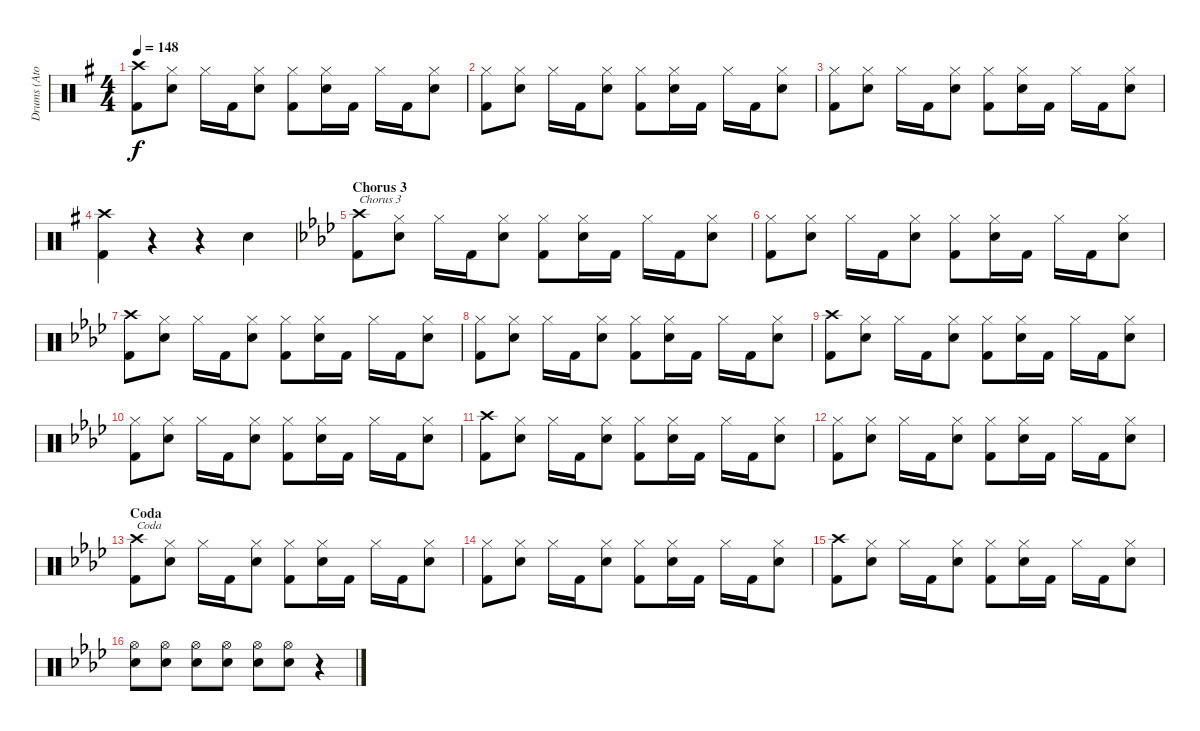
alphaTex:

\track ("Drums (Atom Willard)" "Drums (Ato") {instrument percussion}
\staff {score}
\articulation defaults
\ts (4 4)
\tempo 148
\clef neutral
\ks g
("Crash high (hit)" "Kick (hit) 2").8{dy f} ("Hi-Hat (closed)" "Electric Snare (hit)").8 "Hi-Hat (closed)".16 "Kick (hit) 2".16 ("Hi-Hat (closed)" "Electric Snare (hit)").8 ("Hi-Hat (closed)" "Kick (hit) 2").8 ("Hi-Hat (closed)" "Electric Snare (hit)").16 "Kick (hit) 2".16 "Hi-Hat (closed)".16 "Kick (hit) 2".16 ("Hi-Hat (closed)" "Electric Snare (hit)").8 |
("Hi-Hat (closed)" "Kick (hit) 2").8 ("Hi-Hat (closed)" "Electric Snare (hit)").8 "Hi-Hat (closed)".16 "Kick (hit) 2".16 ("Hi-Hat (closed)" "Electric Snare (hit)").8 ("Hi-Hat (closed)" "Kick (hit) 2").8 ("Hi-Hat (closed)" "Electric Snare (hit)").16 "Kick (hit) 2".16 "Hi-Hat (closed)".16 "Kick (hit) 2".16 ("Hi-Hat (closed)" "Electric Snare (hit)").8 |
("Hi-Hat (closed)" "Kick (hit) 2").8 ("Hi-Hat (closed)" "Electric Snare (hit)").8 "Hi-Hat (closed)".16 "Kick (hit) 2".16 ("Hi-Hat (closed)" "Electric Snare (hit)").8 ("Hi-Hat (closed)" "Kick (hit) 2").8 ("Hi-Hat (closed)" "Electric Snare (hit)").16 "Kick (hit) 2".16 "Hi-Hat (closed)".16 "Kick (hit) 2".16 ("Hi-Hat (closed)" "Electric Snare (hit)").8 |
("Crash high (hit)" "Kick (hit) 2").4 r.4 r.4 "Electric Snare (hit)".4 |
\section ("" "Chorus 3")
\ks ab
("Crash high (hit)" "Kick (hit) 2").8{txt "Chorus 3"} ("Hi-Hat (closed)" "Electric Snare (hit)").8 "Hi-Hat (closed)".16 "Kick (hit) 2".16 ("Hi-Hat (closed)" "Electric Snare (hit)").8 ("Hi-Hat (closed)" "Kick (hit) 2").8 ("Hi-Hat (closed)" "Electric Snare (hit)").16 "Kick (hit) 2".16 "Hi-Hat (closed)".16 "Kick (hit) 2".16 ("Hi-Hat (closed)" "Electric Snare (hit)").8 |
("Hi-Hat (closed)" "Kick (hit) 2").8 ("Hi-Hat (closed)" "Electric Snare (hit)").8 "Hi-Hat (closed)".16 "Kick (hit) 2".16 ("Hi-Hat (closed)" "Electric Snare (hit)").8 ("Hi-Hat (closed)" "Kick (hit) 2").8 ("Hi-Hat (closed)" "Electric Snare (hit)").16 "Kick (hit) 2".16 "Hi-Hat (closed)".16 "Kick (hit) 2".16 ("Hi-Hat (closed)" "Electric Snare (hit)").8 |
("Crash high (hit)" "Kick (hit) 2").8 ("Hi-Hat (closed)" "Electric Snare (hit)").8 "Hi-Hat (closed)".16 "Kick (hit) 2".16 ("Hi-Hat (closed)" "Electric Snare (hit)").8 ("Hi-Hat (closed)" "Kick (hit) 2").8 ("Hi-Hat (closed)" "Electric Snare (hit)").16 "Kick (hit) 2".16 "Hi-Hat (closed)".16 "Kick (hit) 2".16 ("Hi-Hat (closed)" "Electric Snare (hit)").8 |
("Hi-Hat (closed)" "Kick (hit) 2").8 ("Hi-Hat (closed)" "Electric Snare (hit)").8 "Hi-Hat (closed)".16 "Kick (hit) 2".16 ("Hi-Hat (closed)" "Electric Snare (hit)").8 ("Hi-Hat (closed)" "Kick (hit) 2").8 ("Hi-Hat (closed)" "Electric Snare (hit)").16 "Kick (hit) 2".16 "Hi-Hat (closed)".16 "Kick (hit) 2".16 ("Hi-Hat (closed)" "Electric Snare (hit)").8 |
("Crash high (hit)" "Kick (hit) 2").8 ("Hi-Hat (closed)" "Electric Snare (hit)").8 "Hi-Hat (closed)".16 "Kick (hit) 2".16 ("Hi-Hat (closed)" "Electric Snare (hit)").8 ("Hi-Hat (closed)" "Kick (hit) 2").8 ("Hi-Hat (closed)" "Electric Snare (hit)").16 "Kick (hit) 2".16 "Hi-Hat (closed)".16 "Kick (hit) 2".16 ("Hi-Hat (closed)" "Electric Snare (hit)").8 |
("Hi-Hat (closed)" "Kick (hit) 2").8 ("Hi-Hat (closed)" "Electric Snare (hit)").8 "Hi-Hat (closed)".16 "Kick (hit) 2".16 ("Hi-Hat (closed)" "Electric Snare (hit)").8 ("Hi-Hat (closed)" "Kick (hit) 2").8 ("Hi-Hat (closed)" "Electric Snare (hit)").16 "Kick (hit) 2".16 "Hi-Hat (closed)".16 "Kick (hit) 2".16 ("Hi-Hat (closed)" "Electric Snare (hit)").8 |
("Crash high (hit)" "Kick (hit) 2").8 ("Hi-Hat (closed)" "Electric Snare (hit)").8 "Hi-Hat (closed)".16 "Kick (hit) 2".16 ("Hi-Hat (closed)" "Electric Snare (hit)").8 ("Hi-Hat (closed)" "Kick (hit) 2").8 ("Hi-Hat (closed)" "Electric Snare (hit)").16 "Kick (hit) 2".16 "Hi-Hat (closed)".16 "Kick (hit) 2".16 ("Hi-Hat (closed)" "Electric Snare (hit)").8 |
("Hi-Hat (closed)" "Kick (hit) 2").8 ("Hi-Hat (closed)" "Electric Snare (hit)").8 "Hi-Hat (closed)".16 "Kick (hit) 2".16 ("Hi-Hat (closed)" "Electric Snare (hit)").8 ("Hi-Hat (closed)" "Kick (hit) 2").8 ("Hi-Hat (closed)" "Electric Snare (hit)").16 "Kick (hit) 2".16 "Hi-Hat (closed)".16 "Kick (hit) 2".16 ("Hi-Hat (closed)" "Electric Snare (hit)").8 |
\section ("" "Coda")
("Crash high (hit)" "Kick (hit) 2").8{txt "Coda"} ("Hi-Hat (closed)" "Electric Snare (hit)").8 "Hi-Hat (closed)".16 "Kick (hit) 2".16 ("Hi-Hat (closed)" "Electric Snare (hit)").8 ("Hi-Hat (closed)" "Kick (hit) 2").8 ("Hi-Hat (closed)" "Electric Snare (hit)").16 "Kick (hit) 2".16 "Hi-Hat (closed)".16 "Kick (hit) 2".16 ("Hi-Hat (closed)" "Electric Snare (hit)").8 |
("Hi-Hat (closed)" "Kick (hit) 2").8 ("Hi-Hat (closed)" "Electric Snare (hit)").8 "Hi-Hat (closed)".16 "Kick (hit) 2".16 ("Hi-Hat (closed)" "Electric Snare (hit)").8 ("Hi-Hat (closed)" "Kick (hit) 2").8 ("Hi-Hat (closed)" "Electric Snare (hit)").16 "Kick (hit) 2".16 "Hi-Hat (closed)".16 "Kick (hit) 2".16 ("Hi-Hat (closed)" "Electric Snare (hit)").8 |
("Crash high (hit)" "Kick (hit) 2").8 ("Hi-Hat (closed)" "Electric Snare (hit)").8 "Hi-Hat (closed)".16 "Kick (hit) 2".16 ("Hi-Hat (closed)" "Electric Snare (hit)").8 ("Hi-Hat (closed)" "Kick (hit) 2").8 ("Hi-Hat (closed)" "Electric Snare (hit)").16 "Kick (hit) 2".16 "Hi-Hat (closed)".16 "Kick (hit) 2".16 ("Hi-Hat (closed)" "Electric Snare (hit)").8 |
("Hi-Hat (open)" "Electric Snare (hit)").8 ("Hi-Hat (open)" "Electric Snare (hit)").8 ("Hi-Hat (open)" "Electric Snare (hit)").8 ("Hi-Hat (open)" "Electric Snare (hit)").8 ("Hi-Hat (open)" "Electric Snare (hit)").8 ("Hi-Hat (open)" "Electric Snare (hit)").8 r.4
